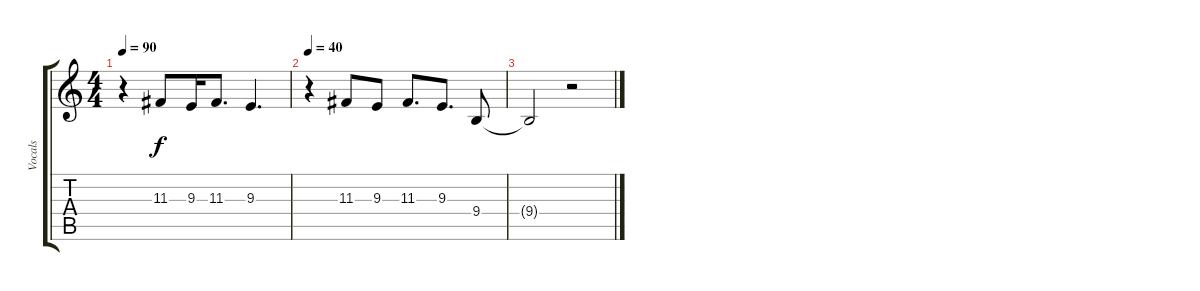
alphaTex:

\track ("Vocals" "Vocals") {instrument choiraahs}
\staff {score tabs}
\tuning (E4 B3 G3 D3 A2 E2) {hide}
\ts (4 4)
\tempo 90
\clef g2
\ks c
r.4{dy fff} 11.3.8{dy f} 9.3.16 11.3.8{d} 9.3.4{d} |
\tempo 40
r.4 11.3.8 9.3.8 11.3.8{d} 9.3.8{d} 9.4.8 |
9.4{t}.2 r.2
